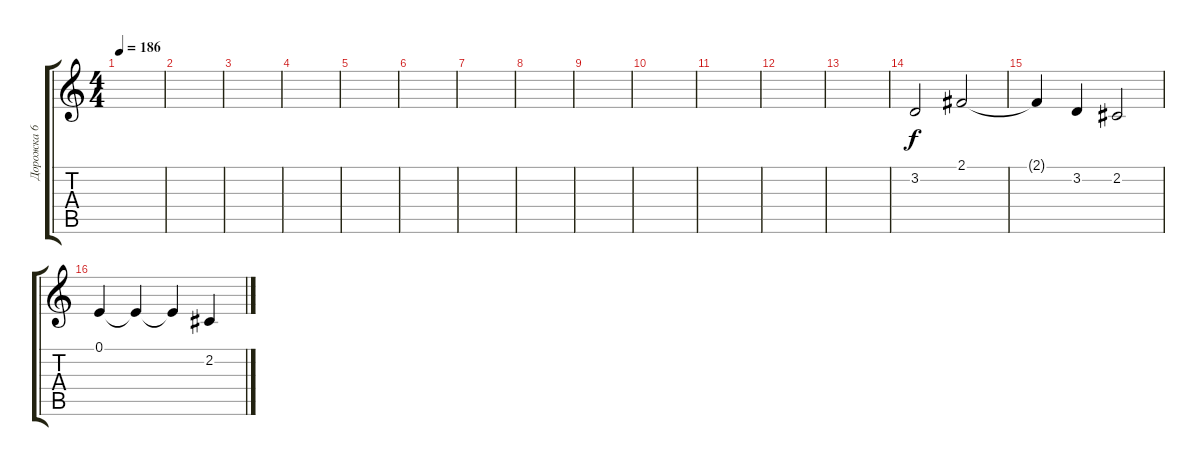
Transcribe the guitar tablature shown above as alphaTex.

\track ("Дорожка 6" "Дорожка 6") {instrument baritonesax}
\staff {score tabs}
\tuning (E4 B3 G3 D3 A2 E2) {hide}
\ts (4 4)
\tempo 186
\clef g2
\ks c
|
|
|
|
|
|
|
|
|
|
|
|
|
3.2.2 2.1.2 |
2.1{t}.4 3.2.4 2.2.2 |
0.1.4 0.1{t}.4 0.1{t}.4 2.2.4
